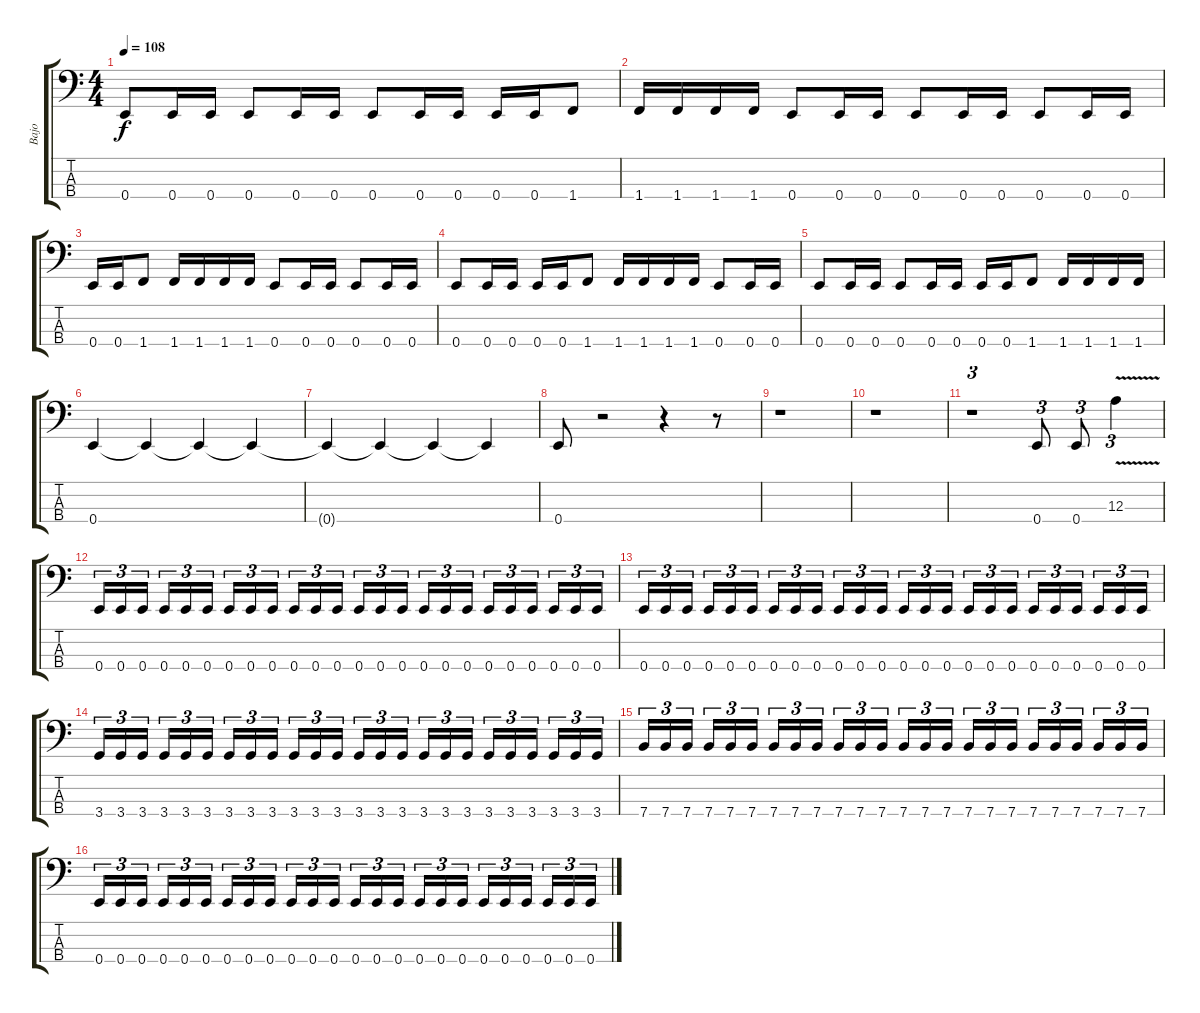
\track ("Bajo" "Bajo") {instrument electricbasspick}
\staff {score tabs}
\tuning (G2 D2 A1 E1) {hide}
\ts (4 4)
\tempo 108
\clef f4
\ks c
0.4.8{dy f} 0.4.16 0.4.16 0.4.8 0.4.16 0.4.16 0.4.8 0.4.16 0.4.16 0.4.16 0.4.16 1.4.8 |
1.4.16 1.4.16 1.4.16 1.4.16 0.4.8 0.4.16 0.4.16 0.4.8 0.4.16 0.4.16 0.4.8 0.4.16 0.4.16 |
0.4.16 0.4.16 1.4.8 1.4.16 1.4.16 1.4.16 1.4.16 0.4.8 0.4.16 0.4.16 0.4.8 0.4.16 0.4.16 |
0.4.8 0.4.16 0.4.16 0.4.16 0.4.16 1.4.8 1.4.16 1.4.16 1.4.16 1.4.16 0.4.8 0.4.16 0.4.16 |
0.4.8 0.4.16 0.4.16 0.4.8 0.4.16 0.4.16 0.4.16 0.4.16 1.4.8 1.4.16 1.4.16 1.4.16 1.4.16 |
0.4.4 0.4{t}.4 0.4{t}.4 0.4{t}.4 |
0.4{t}.4 0.4{t}.4 0.4{t}.4 0.4{t}.4 |
0.4.8 r.2 r.4 r.8 |
r.1 |
r.1 |
r.1{tu (3 2)} 0.4.8{tu (3 2)} 0.4.8{tu (3 2)} 12.3{v}.4{tu (3 2)} |
0.4.16{tu (3 2)} 0.4.16{tu (3 2)} 0.4.16{tu (3 2)} 0.4.16{tu (3 2)} 0.4.16{tu (3 2)} 0.4.16{tu (3 2)} 0.4.16{tu (3 2)} 0.4.16{tu (3 2)} 0.4.16{tu (3 2)} 0.4.16{tu (3 2)} 0.4.16{tu (3 2)} 0.4.16{tu (3 2)} 0.4.16{tu (3 2)} 0.4.16{tu (3 2)} 0.4.16{tu (3 2)} 0.4.16{tu (3 2)} 0.4.16{tu (3 2)} 0.4.16{tu (3 2)} 0.4.16{tu (3 2)} 0.4.16{tu (3 2)} 0.4.16{tu (3 2)} 0.4.16{tu (3 2)} 0.4.16{tu (3 2)} 0.4.16{tu (3 2)} |
0.4.16{tu (3 2)} 0.4.16{tu (3 2)} 0.4.16{tu (3 2)} 0.4.16{tu (3 2)} 0.4.16{tu (3 2)} 0.4.16{tu (3 2)} 0.4.16{tu (3 2)} 0.4.16{tu (3 2)} 0.4.16{tu (3 2)} 0.4.16{tu (3 2)} 0.4.16{tu (3 2)} 0.4.16{tu (3 2)} 0.4.16{tu (3 2)} 0.4.16{tu (3 2)} 0.4.16{tu (3 2)} 0.4.16{tu (3 2)} 0.4.16{tu (3 2)} 0.4.16{tu (3 2)} 0.4.16{tu (3 2)} 0.4.16{tu (3 2)} 0.4.16{tu (3 2)} 0.4.16{tu (3 2)} 0.4.16{tu (3 2)} 0.4.16{tu (3 2)} |
3.4.16{tu (3 2)} 3.4.16{tu (3 2)} 3.4.16{tu (3 2)} 3.4.16{tu (3 2)} 3.4.16{tu (3 2)} 3.4.16{tu (3 2)} 3.4.16{tu (3 2)} 3.4.16{tu (3 2)} 3.4.16{tu (3 2)} 3.4.16{tu (3 2)} 3.4.16{tu (3 2)} 3.4.16{tu (3 2)} 3.4.16{tu (3 2)} 3.4.16{tu (3 2)} 3.4.16{tu (3 2)} 3.4.16{tu (3 2)} 3.4.16{tu (3 2)} 3.4.16{tu (3 2)} 3.4.16{tu (3 2)} 3.4.16{tu (3 2)} 3.4.16{tu (3 2)} 3.4.16{tu (3 2)} 3.4.16{tu (3 2)} 3.4.16{tu (3 2)} |
7.4.16{tu (3 2)} 7.4.16{tu (3 2)} 7.4.16{tu (3 2)} 7.4.16{tu (3 2)} 7.4.16{tu (3 2)} 7.4.16{tu (3 2)} 7.4.16{tu (3 2)} 7.4.16{tu (3 2)} 7.4.16{tu (3 2)} 7.4.16{tu (3 2)} 7.4.16{tu (3 2)} 7.4.16{tu (3 2)} 7.4.16{tu (3 2)} 7.4.16{tu (3 2)} 7.4.16{tu (3 2)} 7.4.16{tu (3 2)} 7.4.16{tu (3 2)} 7.4.16{tu (3 2)} 7.4.16{tu (3 2)} 7.4.16{tu (3 2)} 7.4.16{tu (3 2)} 7.4.16{tu (3 2)} 7.4.16{tu (3 2)} 7.4.16{tu (3 2)} |
0.4.16{tu (3 2)} 0.4.16{tu (3 2)} 0.4.16{tu (3 2)} 0.4.16{tu (3 2)} 0.4.16{tu (3 2)} 0.4.16{tu (3 2)} 0.4.16{tu (3 2)} 0.4.16{tu (3 2)} 0.4.16{tu (3 2)} 0.4.16{tu (3 2)} 0.4.16{tu (3 2)} 0.4.16{tu (3 2)} 0.4.16{tu (3 2)} 0.4.16{tu (3 2)} 0.4.16{tu (3 2)} 0.4.16{tu (3 2)} 0.4.16{tu (3 2)} 0.4.16{tu (3 2)} 0.4.16{tu (3 2)} 0.4.16{tu (3 2)} 0.4.16{tu (3 2)} 0.4.16{tu (3 2)} 0.4.16{tu (3 2)} 0.4.16{tu (3 2)}
